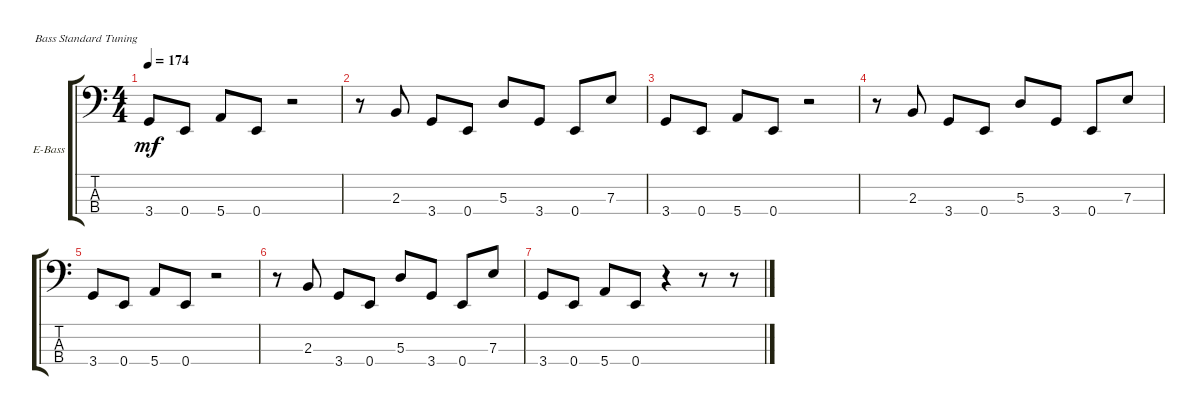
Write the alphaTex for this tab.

\bracketExtendMode groupsimilarinstruments
\firstSystemTrackNameOrientation horizontal
\otherSystemsTrackNameOrientation horizontal
\track ("Electric Bass" "E-Bass") {instrument electricbassfinger}
\staff {score tabs}
\tuning (G2 D2 A1 E1)
\ts (4 4)
\tempo 174
\clef f4
\scale
0.333333
\ks c
3.4.8{dy mf} 0.4.8 5.4.8 0.4.8 r.2 |
\scale
0.333333 r.8 2.3.8 3.4.8 0.4.8 5.3.8 3.4.8 0.4.8 7.3.8 |
\scale
0.333333 3.4.8 0.4.8 5.4.8 0.4.8 r.2 |
\scale
0.333333 r.8 2.3.8 3.4.8 0.4.8 5.3.8 3.4.8 0.4.8 7.3.8 |
\scale
0.333333 3.4.8 0.4.8 5.4.8 0.4.8 r.2 |
\scale
0.333333 r.8 2.3.8 3.4.8 0.4.8 5.3.8 3.4.8 0.4.8 7.3.8 |
3.4.8 0.4.8 5.4.8 0.4.8 r.4 r.8 r.8
